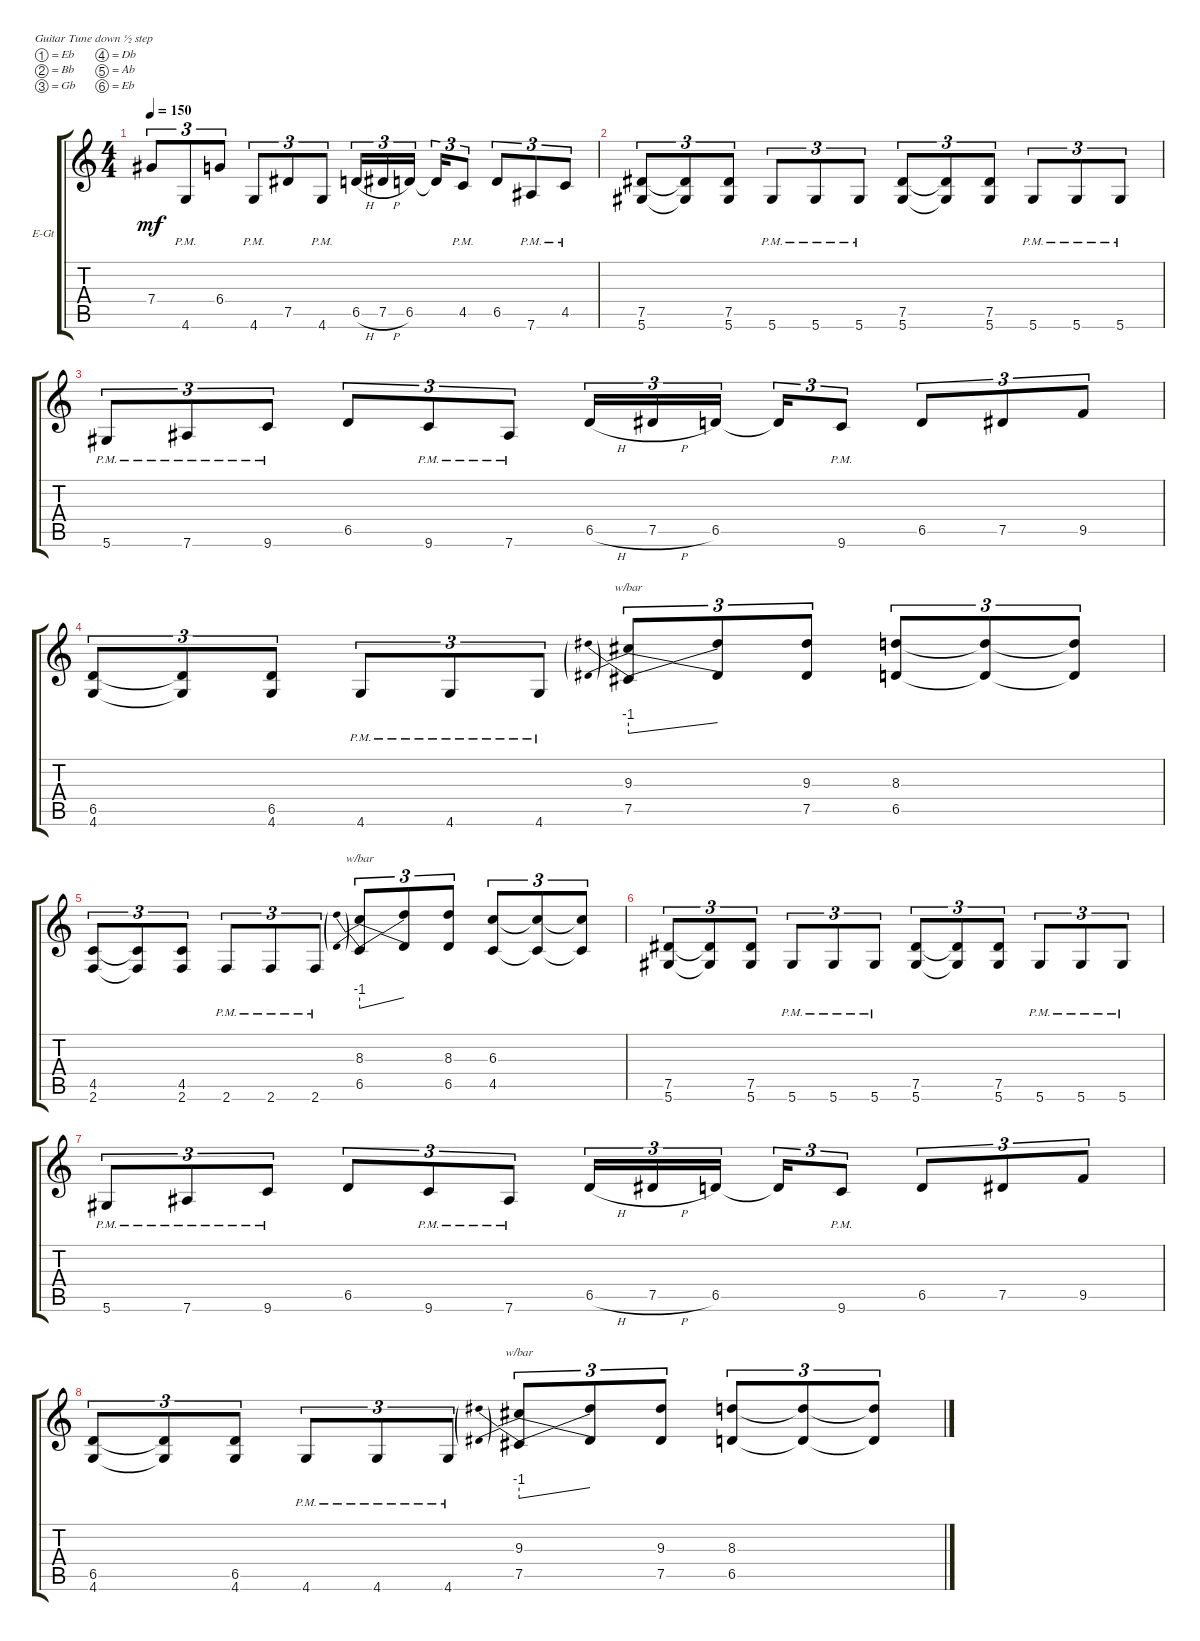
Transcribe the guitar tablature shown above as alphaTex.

\bracketExtendMode groupsimilarinstruments
\firstSystemTrackNameOrientation horizontal
\otherSystemsTrackNameOrientation horizontal
\track ("right" "E-Gt") {instrument distortionguitar}
\staff {score tabs}
\tuning (Eb4 Bb3 Gb3 Db3 Ab2 Eb2)
\ts (4 4)
\tempo 150
\clef g2
\ks c
7.4.8{tu (3 2) dy mf} 4.6{pm}.8{tu (3 2)} 6.4.8{tu (3 2)} 4.6{pm}.8{tu (3 2)} 7.5.8{tu (3 2)} 4.6{pm}.8{tu (3 2)} 6.5{h}.16{tu (3 2)} 7.5{h}.16{tu (3 2)} 6.5.16{tu (3 2)} 6.5{t}.16{tu (3 2)} 4.5{pm}.8{tu (3 2)} 6.5.8{tu (3 2)} 7.6{pm}.8{tu (3 2)} 4.5{pm}.8{tu (3 2)} |
(5.6 7.5).8{tu (3 2)} (5.6{t} 7.5{t}).8{tu (3 2)} (5.6 7.5).8{tu (3 2)} 5.6{pm}.8{tu (3 2)} 5.6{pm}.8{tu (3 2)} 5.6{pm}.8{tu (3 2)} (5.6 7.5).8{tu (3 2)} (5.6{t} 7.5{t}).8{tu (3 2)} (5.6 7.5).8{tu (3 2)} 5.6{pm}.8{tu (3 2)} 5.6{pm}.8{tu (3 2)} 5.6{pm}.8{tu (3 2)} |
5.6{pm}.8{tu (3 2)} 7.6{pm}.8{tu (3 2)} 9.6{pm}.8{tu (3 2)} 6.5.8{tu (3 2)} 9.6{pm}.8{tu (3 2)} 7.6{pm}.8{tu (3 2)} 6.5{h}.16{tu (3 2)} 7.5{h}.16{tu (3 2)} 6.5.16{tu (3 2)} 6.5{t}.16{tu (3 2)} 9.6{pm}.8{tu (3 2)} 6.5.8{tu (3 2)} 7.5.8{tu (3 2)} 9.5.8{tu (3 2)} |
(4.6 6.5).8{tu (3 2)} (4.6{t} 6.5{t}).8{tu (3 2)} (4.6 6.5).8{tu (3 2)} 4.6{pm}.8{tu (3 2)} 4.6{pm}.8{tu (3 2)} 4.6{pm}.8{tu (3 2)} (7.5 9.3).8{tu (3 2) tbe (predivedive default 0 -4 30 0)} (7.5{t} 9.3{t}).8{tu (3 2)} (7.5 9.3).8{tu (3 2)} (6.5 8.3).8{tu (3 2)} (6.5{t} 8.3{t}).8{tu (3 2)} (6.5{t} 8.3{t}).8{tu (3 2)} |
(2.6 4.5).8{tu (3 2)} (2.6{t} 4.5{t}).8{tu (3 2)} (2.6 4.5).8{tu (3 2)} 2.6{pm}.8{tu (3 2)} 2.6{pm}.8{tu (3 2)} 2.6{pm}.8{tu (3 2)} (6.5 8.3).8{tu (3 2) tbe (predivedive default 0 -4 30 0)} (6.5{t} 8.3{t}).8{tu (3 2)} (6.5 8.3).8{tu (3 2)} (4.5 6.3).8{tu (3 2)} (4.5{t} 6.3{t}).8{tu (3 2)} (4.5{t} 6.3{t}).8{tu (3 2)} |
(5.6 7.5).8{tu (3 2)} (5.6{t} 7.5{t}).8{tu (3 2)} (5.6 7.5).8{tu (3 2)} 5.6{pm}.8{tu (3 2)} 5.6{pm}.8{tu (3 2)} 5.6{pm}.8{tu (3 2)} (5.6 7.5).8{tu (3 2)} (5.6{t} 7.5{t}).8{tu (3 2)} (5.6 7.5).8{tu (3 2)} 5.6{pm}.8{tu (3 2)} 5.6{pm}.8{tu (3 2)} 5.6{pm}.8{tu (3 2)} |
5.6{pm}.8{tu (3 2)} 7.6{pm}.8{tu (3 2)} 9.6{pm}.8{tu (3 2)} 6.5.8{tu (3 2)} 9.6{pm}.8{tu (3 2)} 7.6{pm}.8{tu (3 2)} 6.5{h}.16{tu (3 2)} 7.5{h}.16{tu (3 2)} 6.5.16{tu (3 2)} 6.5{t}.16{tu (3 2)} 9.6{pm}.8{tu (3 2)} 6.5.8{tu (3 2)} 7.5.8{tu (3 2)} 9.5.8{tu (3 2)} |
(4.6 6.5).8{tu (3 2)} (4.6{t} 6.5{t}).8{tu (3 2)} (4.6 6.5).8{tu (3 2)} 4.6{pm}.8{tu (3 2)} 4.6{pm}.8{tu (3 2)} 4.6{pm}.8{tu (3 2)} (7.5 9.3).8{tu (3 2) tbe (predivedive default 0 -4 30 0)} (7.5{t} 9.3{t}).8{tu (3 2)} (7.5 9.3).8{tu (3 2)} (6.5 8.3).8{tu (3 2)} (6.5{t} 8.3{t}).8{tu (3 2)} (6.5{t} 8.3{t}).8{tu (3 2)}
